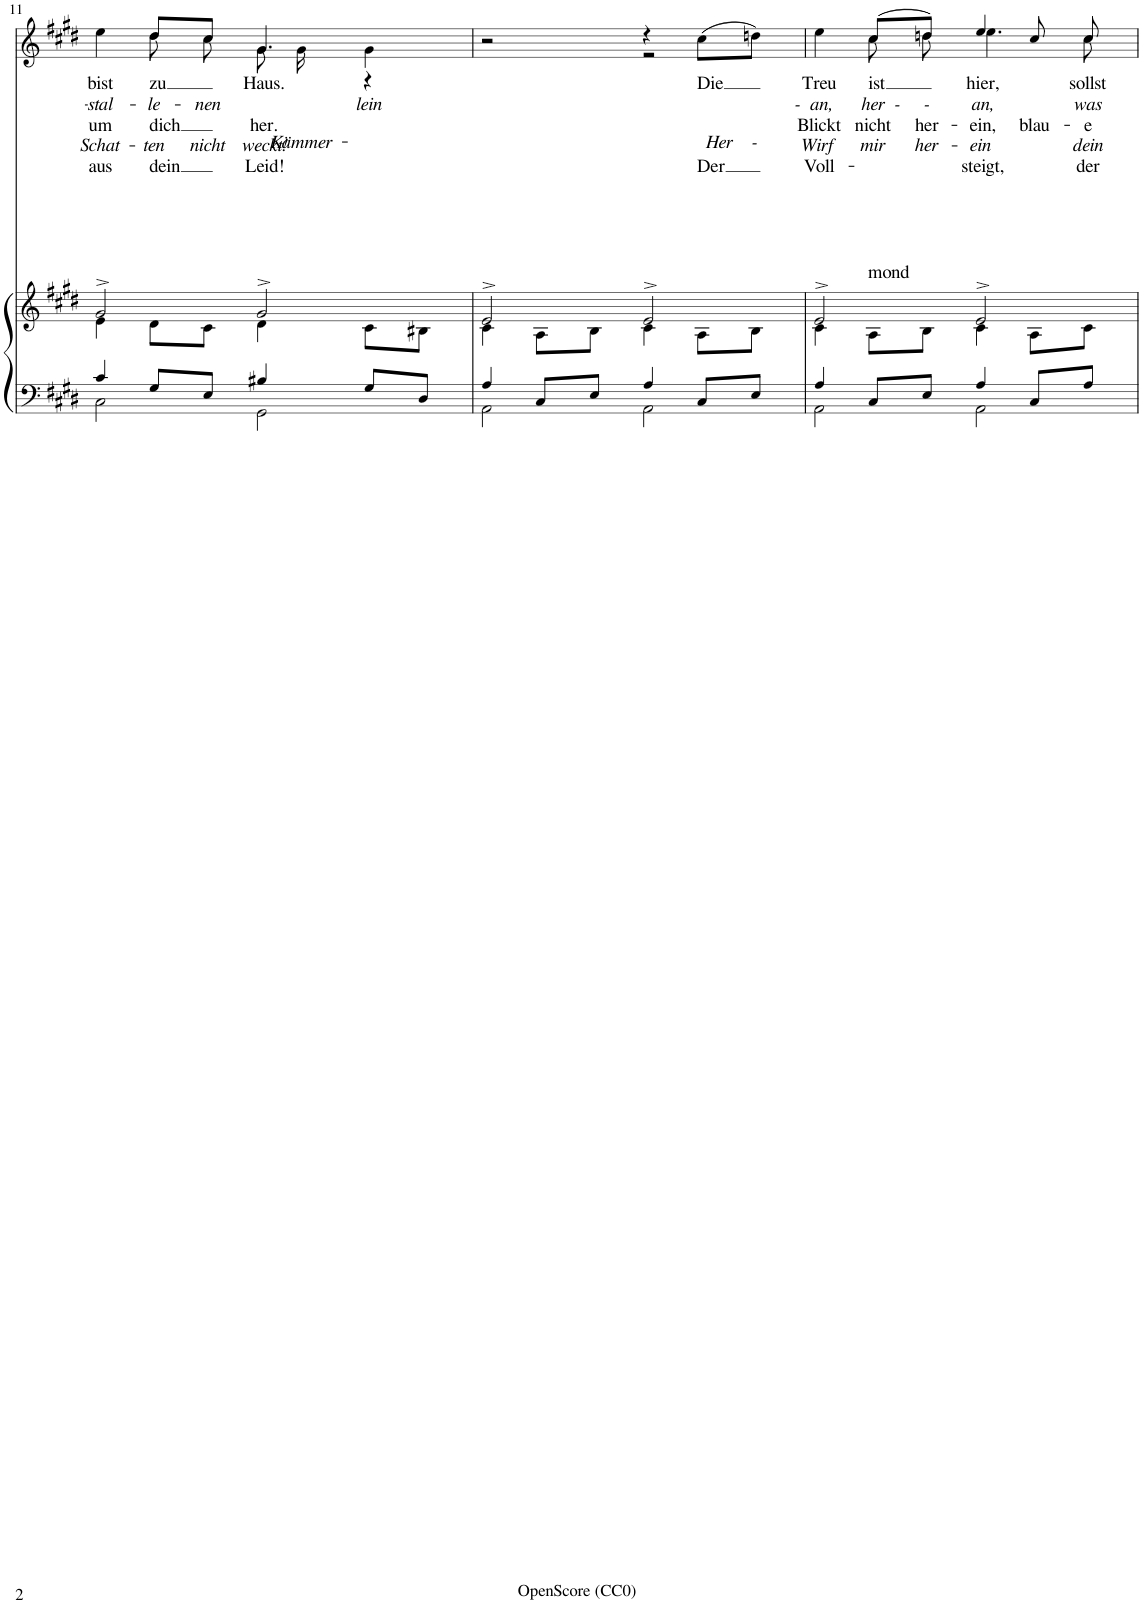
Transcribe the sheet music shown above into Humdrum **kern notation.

**kern	**kern	**kern	**text	**text	**text	**text	**text
*part2	*part2	*part1	*part1	*part1	*part1	*part1	*part1
*staff3	*staff2	*staff1	*staff1	*staff1	*staff1	*staff1	*staff1
*I"Piano	*	*I"Hautbois	*	*	*	*	*
*I'Pno	*	*	*	*	*	*	*
!!LO:PB:g=z
*clefF4	*clefG2	*clefG2	*	*	*	*	*
*k[f#c#g#d#]	*k[f#c#g#d#]	*k[f#c#g#d#]	*	*	*	*	*
*M2/2	*M2/2	*M2/2	*	*	*	*	*
*met(c|)	*met(c|)	*met(c|)	*	*	*	*	*
=11	=11	=11	=11	=11	=11	=11	=11
*^	*^	*	*	*	*	*	*
!	!	!	!	!	!LO:LY:b	!LO:LY:b	!LO:LY:b	!LO:LY:b	!LO:LY:b
*	*	*	*	*^	*	*	*	*	*
4c#/	2C#\	2g#^/	4e\	4ee\	4ryy	bist	stal-	um	Schat-	aus
!	!	!	!	!	!	!LO:LY:b	!LO:LY:b	!LO:LY:b	!LO:LY:b	!LO:LY:b
8G#/L	.	.	8d#\L	8dd#/L	8dd#\	zu	-le-	dich	-ten	dein
!	!	!	!	!	!	!	!LO:LY:b	!	!LO:LY:b	!
8E/J	.	.	8c#\J	8cc#/J	8cc#\	.	-nen	.	nicht	.
!	!	!	!	!	!	!LO:LY:b	!LO:LY:b	!LO:LY:b	!LO:LY:b	!LO:LY:b
4B#X/	2GG#\	2g#^/	4d#\	8.g#\	4g#/	Haus.	Kämmer-	her.	weckt!	Leid!
.	.	.	.	16g#\	.	.	.	.	.	.
!	!	!	!	!	!	!	!LO:LY:b	!	!	!
8G#/L	.	.	8c#\L	4g#\	4r	.	-lein	.	.	.
8D#/J	.	.	8B#X\J	.	.	.	.	.	.	.
=12	=12	=12	=12	=12	=12	=12	=12	=12	=12	=12
4A/	2AA\	2e^/	4c#\	2r	2ryy	.	.	.	.	.
8C#/L	.	.	8A\L	.	.	.	.	.	.	.
8E/J	.	.	8B\J	.	.	.	.	.	.	.
4A/	2AA\	2e^/	4c#\	4r	2r	.	.	.	.	.
!	!	!	!	!	!	!LO:LY:b	!LO:LY:b	!	!	!LO:LY:b
8C#/L	.	.	8A\L	(8cc#\L	.	Die	Her -	.	.	Der
8E/J	.	.	8B\J	8ddn\J)	.	.	.	.	.	.
=13	=13	=13	=13	=13	=13	=13	=13	=13	=13	=13
!	!	!	!	!	!	!LO:LY:b	!LO:LY:b	!LO:LY:b	!LO:LY:b	!LO:LY:b
4A/	2AA\	2e^/	4c#\	4ee\	4ryy	Treu	- an,	Blickt	Wirf	Voll-
!	!	!	!	!	!	!LO:LY:b	!LO:LY:b	!LO:LY:b	!LO:LY:b	!LO:LY:b
8C#/L	.	.	8A\L	(8cc#/L	8cc#\	ist	her -	nicht	mir	-mond
!	!	!	!	!	!	!	!LO:LY:b	!LO:LY:b	!LO:LY:b	!
8E/J	.	.	8B\J	8ddn/J)	8dd\	.	-	her-	her-	.
!	!	!	!	!	!	!LO:LY:b	!LO:LY:b	!LO:LY:b	!LO:LY:b	!LO:LY:b
4A/	2AA\	2e^/	4c#\	4ee/	4.ee\	hier,	-an,	-ein,	-ein	steigt,
!	!	!	!	!	!	!	!	!LO:LY:b	!	!
8C#/L	.	.	8A\L	8cc#/	.	.	.	blau-	.	.
!	!	!	!	!	!	!LO:LY:b	!LO:LY:b	!LO:LY:b	!LO:LY:b	!LO:LY:b
8A/J	.	.	8c#\J	8cc#/	8cc#\	sollst	was	-e	dein	der
*v	*v	*	*	*v	*v	*	*	*	*	*
*	*v	*v	*	*	*	*	*	*
=	=	=	=	=	=	=	=
*-	*-	*-	*-	*-	*-	*-	*-
